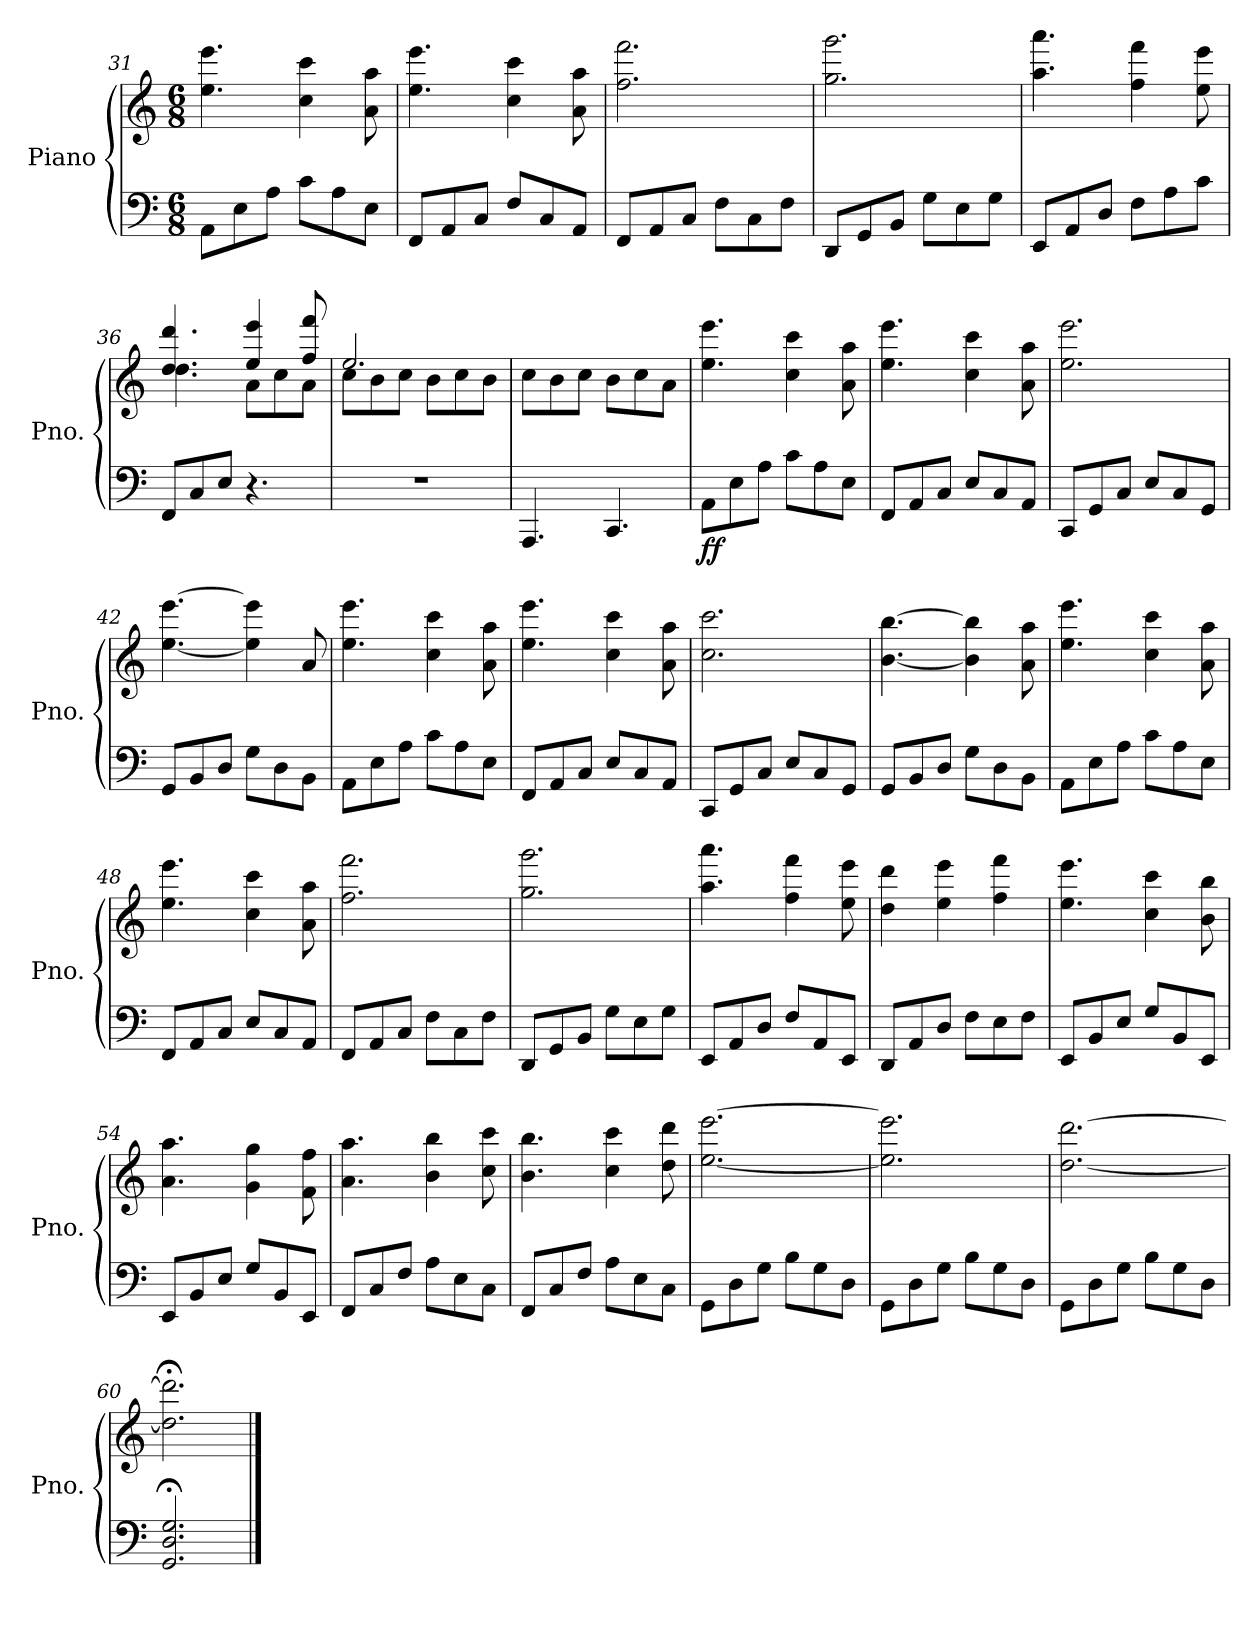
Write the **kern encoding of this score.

**kern	**kern	**dynam
*part1	*part1	*part1
*staff2	*staff1	*staff1/2
*I"Piano	*	*
*I'Pno.	*	*
*clefF4	*clefG2	*
*k[]	*k[]	*
*C:	*C:	*
*M6/8	*M6/8	*
=31	=31	=31
8AA\L	4.ee\ 4.eee\	.
8E\	.	.
8A\J	.	.
8c\L	4cc\ 4ccc\	.
8A\	.	.
8E\J	8a\ 8aa\	.
=32	=32	=32
8FF/L	4.ee\ 4.eee\	.
8AA/	.	.
8C/J	.	.
8F/L	4cc\ 4ccc\	.
8C/	.	.
8AA/J	8a\ 8aa\	.
!!LO:LB:g=z
=33	=33	=33
8FF/L	2.ff\ 2.fff\	.
8AA/	.	.
8C/J	.	.
8F\L	.	.
8C\	.	.
8F\J	.	.
=34	=34	=34
8DD/L	2.gg\ 2.ggg\	.
8GG/	.	.
8BB/J	.	.
8G\L	.	.
8E\	.	.
8G\J	.	.
=35	=35	=35
8EE/L	4.aa\ 4.aaa\	.
8AA/	.	.
8D/J	.	.
8F\L	4ff\ 4fff\	.
8A\	.	.
8c\J	8ee\ 8eee\	.
=36	=36	=36
*	*^	*
8FF/L	4.dd/ 4.ddd/	4.dd\	.
8C/	.	.	.
8E/J	.	.	.
4.r	4ee/ 4eee/	8a\L	.
.	.	8cc\	.
.	8ff/ 8fff/	8a\J	.
=37	=37	=37	=37
2.r	2.ee/	8cc\L	.
.	.	8b\	.
.	.	8cc\J	.
.	.	8b\L	.
.	.	8cc\	.
.	.	8b\J	.
*	*v	*v	*
=38	=38	=38
4.AAA/	8cc\L	.
.	8b\	.
.	8cc\J	.
4.CC/	8b\L	.
.	8cc\	.
.	8a\J	.
!!LO:PB:g=z
=39	=39	=39
!	!	!LO:DY:b=2
!	!	!LO:DY:n=1:b
8AA\L	4.ee\ 4.eee\	f f
8E\	.	.
8A\J	.	.
8c\L	4cc\ 4ccc\	.
8A\	.	.
8E\J	8a\ 8aa\	.
=40	=40	=40
8FF/L	4.ee\ 4.eee\	.
8AA/	.	.
8C/J	.	.
8E/L	4cc\ 4ccc\	.
8C/	.	.
8AA/J	8a\ 8aa\	.
=41	=41	=41
8CC/L	2.ee\ 2.eee\	.
8GG/	.	.
8C/J	.	.
8E/L	.	.
8C/	.	.
8GG/J	.	.
=42	=42	=42
8GG/L	[4.ee\ [4.eee\	.
8BB/	.	.
8D/J	.	.
8G\L	4ee\] 4eee\]	.
8D\	.	.
8BB\J	8a/	.
=43	=43	=43
8AA\L	4.ee\ 4.eee\	.
8E\	.	.
8A\J	.	.
8c\L	4cc\ 4ccc\	.
8A\	.	.
8E\J	8a\ 8aa\	.
=44	=44	=44
8FF/L	4.ee\ 4.eee\	.
8AA/	.	.
8C/J	.	.
8E/L	4cc\ 4ccc\	.
8C/	.	.
8AA/J	8a\ 8aa\	.
!!LO:LB:g=z
=45	=45	=45
8CC/L	2.cc\ 2.ccc\	.
8GG/	.	.
8C/J	.	.
8E/L	.	.
8C/	.	.
8GG/J	.	.
=46	=46	=46
8GG/L	[4.b\ [4.bb\	.
8BB/	.	.
8D/J	.	.
8G\L	4b\] 4bb\]	.
8D\	.	.
8BB\J	8a\ 8aa\	.
=47	=47	=47
8AA\L	4.ee\ 4.eee\	.
8E\	.	.
8A\J	.	.
8c\L	4cc\ 4ccc\	.
8A\	.	.
8E\J	8a\ 8aa\	.
=48	=48	=48
8FF/L	4.ee\ 4.eee\	.
8AA/	.	.
8C/J	.	.
8E/L	4cc\ 4ccc\	.
8C/	.	.
8AA/J	8a\ 8aa\	.
=49	=49	=49
8FF/L	2.ff\ 2.fff\	.
8AA/	.	.
8C/J	.	.
8F\L	.	.
8C\	.	.
8F\J	.	.
=50	=50	=50
8DD/L	2.gg\ 2.ggg\	.
8GG/	.	.
8BB/J	.	.
8G\L	.	.
8E\	.	.
8G\J	.	.
!!LO:LB:g=z
=51	=51	=51
8EE/L	4.aa\ 4.aaa\	.
8AA/	.	.
8D/J	.	.
8F/L	4ff\ 4fff\	.
8AA/	.	.
8EE/J	8ee\ 8eee\	.
=52	=52	=52
8DD/L	4dd\ 4ddd\	.
8AA/	.	.
8D/J	4ee\ 4eee\	.
8F\L	.	.
8E\	4ff\ 4fff\	.
8F\J	.	.
=53	=53	=53
8EE/L	4.ee\ 4.eee\	.
8BB/	.	.
8E/J	.	.
8G/L	4cc\ 4ccc\	.
8BB/	.	.
8EE/J	8b\ 8bb\	.
=54	=54	=54
8EE/L	4.a\ 4.aa\	.
8BB/	.	.
8E/J	.	.
8G/L	4g\ 4gg\	.
8BB/	.	.
8EE/J	8f\ 8ff\	.
=55	=55	=55
8FF/L	4.a\ 4.aa\	.
8C/	.	.
8F/J	.	.
8A\L	4b\ 4bb\	.
8E\	.	.
8C\J	8cc\ 8ccc\	.
=56	=56	=56
8FF/L	4.b\ 4.bb\	.
8C/	.	.
8F/J	.	.
8A\L	4cc\ 4ccc\	.
8E\	.	.
8C\J	8dd\ 8ddd\	.
!!LO:LB:g=z
=57	=57	=57
8GG\L	[2.ee\ [2.eee\	.
8D\	.	.
8G\J	.	.
8B\L	.	.
8G\	.	.
8D\J	.	.
=58	=58	=58
8GG\L	2.ee\] 2.eee\]	.
8D\	.	.
8G\J	.	.
8B\L	.	.
8G\	.	.
8D\J	.	.
=59	=59	=59
8GG\L	[2.dd\ [2.ddd\	.
8D\	.	.
8G\J	.	.
8B\L	.	.
8G\	.	.
8D\J	.	.
=60	=60	=60
2.GG/;< 2.D/;< 2.G/;<	2.dd\];< 2.ddd\];<	.
==	==	==
*-	*-	*-
